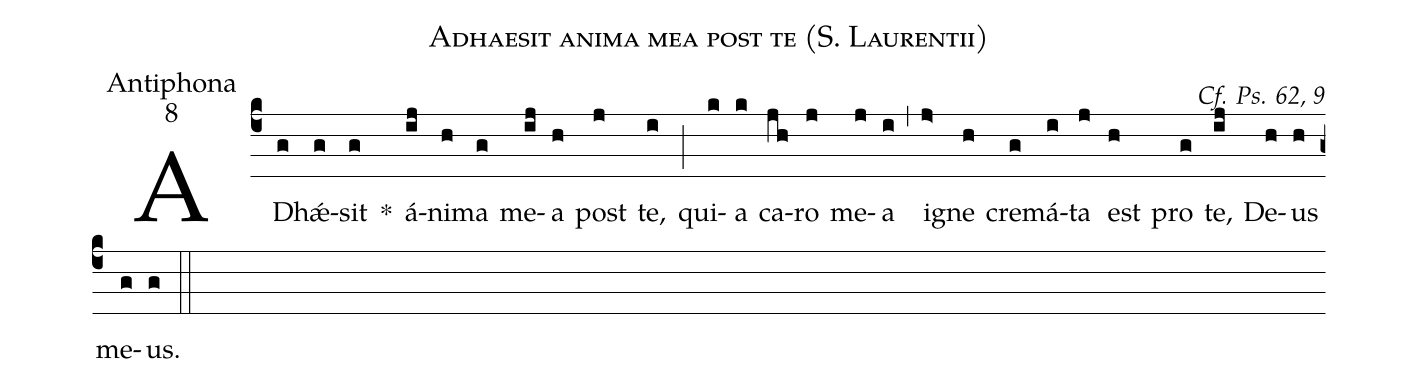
name:Adhaesit anima mea post te (S. Laurentii);
office-part:Antiphona;
mode:8;
commentary:Cf. Ps. 62, 9;
%%
(c4)
AD(g)hǽ(g)sit(g) *()
á(ij)ni(h)ma(g) me(ij)a(h) post(j) te,(i) (;)
qui(k)a(k) ca(jh)ro(j) me(j)a(i) (,)
i(j>)gne(h) cre(g)má(i)ta(j) est(h) pro(g) te,(ij) De(h)us(h) me(g)us.(g) (::)
